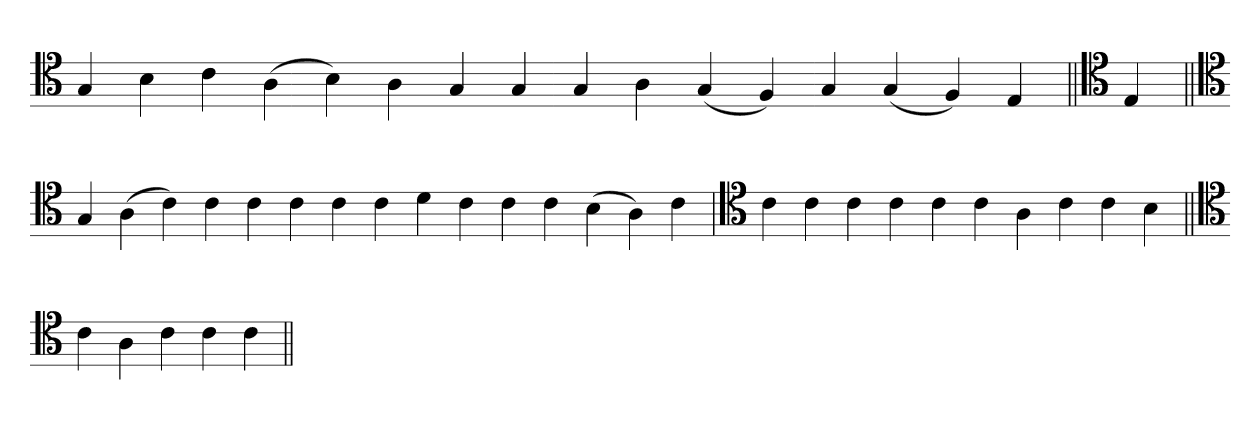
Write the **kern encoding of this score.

**kern
*part1
*staff1
*clefC4
=
4G
4B
4c
(4A
4B)
4A
4G
4G
4G
4A
(4G
4F)
4G
(4G
4F)
4E
=||
*clefC4
4E
=||
*clefC4
4G
(4A
4c)
4c
4c
4c
4c
4c
4d
4c
4c
4c
(4B
4A)
4c
=
*clefC4
4c
4c
4c
4c
4c
4c
4A
4c
4c
4B
=||
*clefC4
4c
4A
4c
4c
4c
=||
*-
